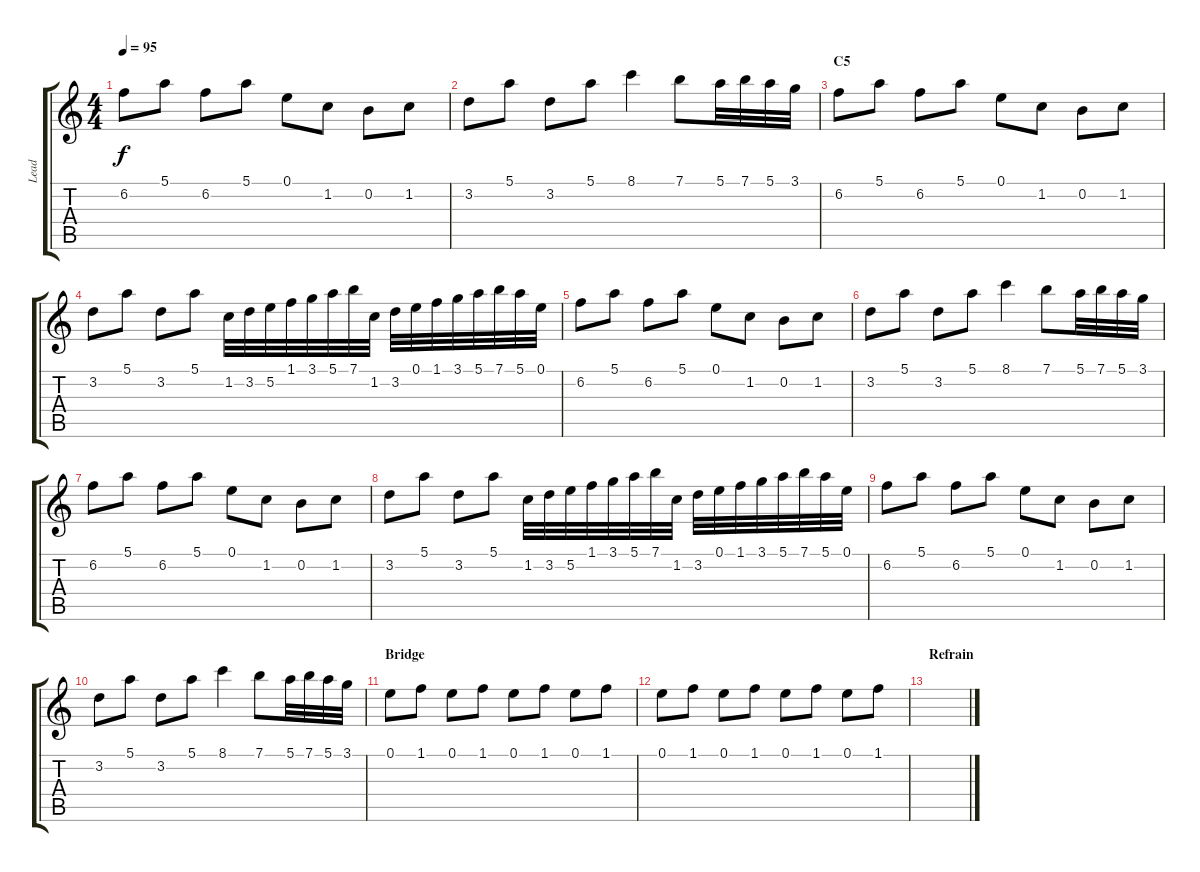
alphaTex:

\track ("Lead" "Lead") {instrument overdrivenguitar}
\staff {score tabs}
\tuning (E4 B3 G3 D3 A2 E2) {hide}
\ts (4 4)
\tempo 95
\clef g2
\ks c
6.2.8{dy f volume 11} 5.1.8 6.2.8 5.1.8 0.1.8 1.2.8 0.2.8 1.2.8 |
3.2.8 5.1.8 3.2.8 5.1.8 8.1.4 7.1.8 5.1.32 7.1.32 5.1.32 3.1.32 |
\section ("" "C5")
6.2.8{volume 14} 5.1.8 6.2.8 5.1.8 0.1.8 1.2.8 0.2.8 1.2.8 |
3.2.8 5.1.8 3.2.8 5.1.8 1.2.32 3.2.32 5.2.32 1.1.32 3.1.32 5.1.32 7.1.32 1.2.32 3.2.32 0.1.32 1.1.32 3.1.32 5.1.32 7.1.32 5.1.32 0.1.32 |
6.2.8{volume 11} 5.1.8 6.2.8 5.1.8 0.1.8 1.2.8 0.2.8 1.2.8 |
3.2.8 5.1.8 3.2.8 5.1.8 8.1.4 7.1.8 5.1.32 7.1.32 5.1.32 3.1.32 |
6.2.8{volume 14} 5.1.8 6.2.8 5.1.8 0.1.8 1.2.8 0.2.8 1.2.8 |
3.2.8 5.1.8 3.2.8 5.1.8 1.2.32 3.2.32 5.2.32 1.1.32 3.1.32 5.1.32 7.1.32 1.2.32 3.2.32 0.1.32 1.1.32 3.1.32 5.1.32 7.1.32 5.1.32 0.1.32 |
6.2.8{volume 11} 5.1.8 6.2.8 5.1.8 0.1.8 1.2.8 0.2.8 1.2.8 |
3.2.8 5.1.8 3.2.8 5.1.8 8.1.4 7.1.8 5.1.32 7.1.32 5.1.32 3.1.32 |
\section ("" "Bridge")
0.1.8 1.1.8 0.1.8 1.1.8 0.1.8 1.1.8 0.1.8 1.1.8 |
0.1.8 1.1.8 0.1.8 1.1.8 0.1.8 1.1.8 0.1.8 1.1.8 |
\section ("" "Refrain")
